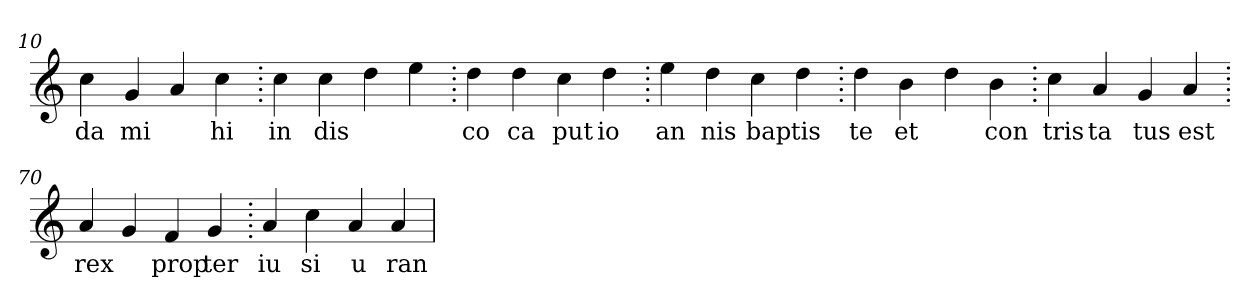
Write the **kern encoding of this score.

**kern	**text
*part1	*part1
*staff1	*staff1
*clefG2	*
=10.	=10.
4cc	da
4g	mi
4a	.
4cc	hi
=20.	=20.
4cc	in
4cc	dis
4dd	.
4ee	.
=30.	=30.
4dd	co
4dd	ca
4cc	put
4dd	io
=40.	=40.
4ee	an
4dd	nis
4cc	bap
4dd	tis
=50.	=50.
4dd	te
4b	et
4dd	.
4b	con
=60.	=60.
4cc	tris
4a	ta
4g	tus
4a	est
=70.	=70.
4a	rex
4g	.
4f	prop
4g	ter
=80.	=80.
4a	iu
4cc	si
4a	u
4a	ran
=	=
*-	*-
